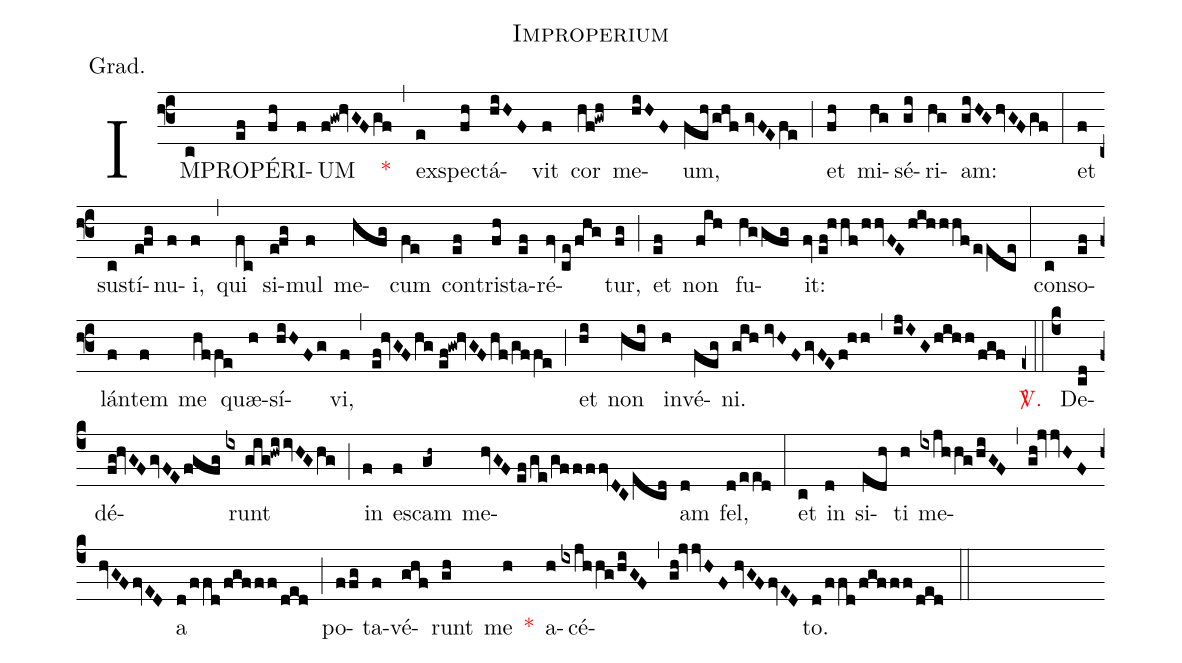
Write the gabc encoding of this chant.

name:Improperium;
annotation:Grad.;
mode:II.;
office-part:Gradual;
%%
(f3) IM(c)PRO(ef)PÉ(fh)RI(f)UM(f!gw!hvGFgf) <v>\red{*}</v>(,) ex(e)spe(fh)ctá(hiHF)vit(f) cor(hf!gwh) me(hiHF)um,(feh/ghf//gvFEfe) (;) et(fh) mi(hg)sé(gi)ri(hg)am:(giHGhvGFgf) (:) et(f) su(c)stí(e!fg)nu(f)i,(f) (,) qui(fc) si(e!fg)mul(f) me(hfg)cum(fe) con(ef)tri(fh)sta(ef)ré(fv//ce/fhg)tur,(fg) (;) et(ef) non(fih) fu(hggfg)it:(fv//ef!hhf/hhvFEhihhhf/eece) (:) con(c)so(ef)lán(f)tem(f) me(hffe) quæ(h)sí(hiHFg)vi,(f) (,) (ef!hvGFhg//ef!gw!hvGFhf/gffe) (;) et(hi) non(hgi) in(h)vé(feg)ni.(gih//ivHFgvFEf!hh) (,) (ijIGhihh/fgf) <v>\red{\Vbar.}</v>(z0::c4) De(cd)dé(fg!hvGFgvFEfgfg)runt(ix//gig!hwiivHGhg) (;) in(f) e(f)scam(gh~) me(hvGF//ef/ge/gffffvDCecd)am(d) fel,(d/eed) (:) et(c) in(d) si(edh)ti(h) me(ixjhhg/hiGF,gh!jvvHF//hvGFfvED)a(d/ffd/fgfff/ded) (;) po(ffg)ta(f)vé(ghf)runt(gh) me(h) <v>\red{*}</v>() a(h)cé(ixjhhg/hiGF,gh!jvvHF//hvGFfvED)to.(d/ffd/fgfff/ded) (::)
